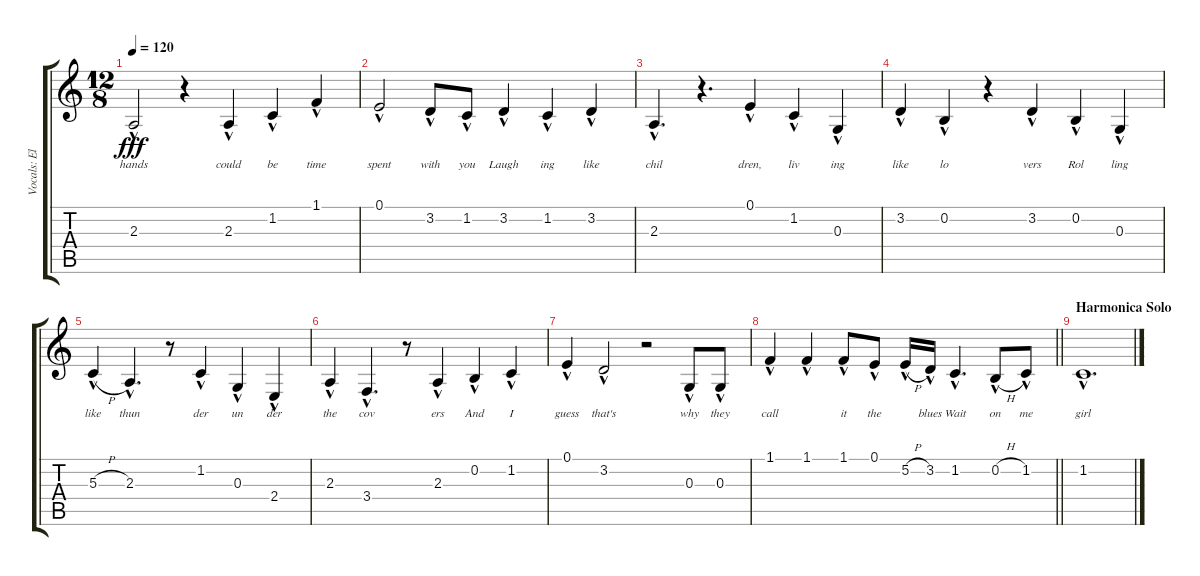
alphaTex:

\track ("Vocals: Elton" "Vocals: El") {instrument lead2sawtooth}
\staff {score tabs}
\tuning (E4 B3 G3 D3 A2 E2) {hide}
\ts (12 8)
\tempo 120
\clef g2
\ks c
2.3{hac}.2{lyrics (0 "hands") lyrics (1 "") lyrics (2 "") lyrics (3 "") lyrics (4 "") dy fff} r.4 2.3{hac}.4{lyrics (0 "could") lyrics (1 "") lyrics (2 "") lyrics (3 "") lyrics (4 "")} 1.2{hac}.4{lyrics (0 "be") lyrics (1 "") lyrics (2 "") lyrics (3 "") lyrics (4 "")} 1.1{hac}.4{lyrics (0 "time") lyrics (1 "") lyrics (2 "") lyrics (3 "") lyrics (4 "")} |
0.1{hac}.2{lyrics (0 "spent") lyrics (1 "") lyrics (2 "") lyrics (3 "") lyrics (4 "")} 3.2{hac}.8{lyrics (0 "with") lyrics (1 "") lyrics (2 "") lyrics (3 "") lyrics (4 "")} 1.2{hac}.8{lyrics (0 "you") lyrics (1 "") lyrics (2 "") lyrics (3 "") lyrics (4 "")} 3.2{hac}.4{lyrics (0 "Laugh") lyrics (1 "") lyrics (2 "") lyrics (3 "") lyrics (4 "")} 1.2{hac}.4{lyrics (0 "ing") lyrics (1 "") lyrics (2 "") lyrics (3 "") lyrics (4 "")} 3.2{hac}.4{lyrics (0 "like") lyrics (1 "") lyrics (2 "") lyrics (3 "") lyrics (4 "")} |
2.3{hac}.4{d lyrics (0 "chil") lyrics (1 "") lyrics (2 "") lyrics (3 "") lyrics (4 "")} r.4{d} 0.1{hac}.4{lyrics (0 "dren,") lyrics (1 "") lyrics (2 "") lyrics (3 "") lyrics (4 "")} 1.2{hac}.4{lyrics (0 "liv") lyrics (1 "") lyrics (2 "") lyrics (3 "") lyrics (4 "")} 0.3{hac}.4{lyrics (0 "ing") lyrics (1 "") lyrics (2 "") lyrics (3 "") lyrics (4 "")} |
3.2{hac}.4{lyrics (0 "like") lyrics (1 "") lyrics (2 "") lyrics (3 "") lyrics (4 "")} 0.2{hac}.4{lyrics (0 "lo") lyrics (1 "") lyrics (2 "") lyrics (3 "") lyrics (4 "")} r.4 3.2{hac}.4{lyrics (0 "vers") lyrics (1 "") lyrics (2 "") lyrics (3 "") lyrics (4 "")} 0.2{hac}.4{lyrics (0 "Rol") lyrics (1 "") lyrics (2 "") lyrics (3 "") lyrics (4 "")} 0.3{hac}.4{lyrics (0 "ling") lyrics (1 "") lyrics (2 "") lyrics (3 "") lyrics (4 "")} |
5.3{h hac}.4{lyrics (0 "like") lyrics (1 "") lyrics (2 "") lyrics (3 "") lyrics (4 "")} 2.3{hac}.4{d lyrics (0 "thun") lyrics (1 "") lyrics (2 "") lyrics (3 "") lyrics (4 "")} r.8 1.2{hac}.4{lyrics (0 "der") lyrics (1 "") lyrics (2 "") lyrics (3 "") lyrics (4 "")} 0.3{hac}.4{lyrics (0 "un") lyrics (1 "") lyrics (2 "") lyrics (3 "") lyrics (4 "")} 2.4{hac}.4{lyrics (0 "der") lyrics (1 "") lyrics (2 "") lyrics (3 "") lyrics (4 "")} |
2.3{hac}.4{lyrics (0 "the") lyrics (1 "") lyrics (2 "") lyrics (3 "") lyrics (4 "")} 3.4{hac}.4{d lyrics (0 "cov") lyrics (1 "") lyrics (2 "") lyrics (3 "") lyrics (4 "")} r.8 2.3{hac}.4{lyrics (0 "ers") lyrics (1 "") lyrics (2 "") lyrics (3 "") lyrics (4 "")} 0.2{hac}.4{lyrics (0 "And") lyrics (1 "") lyrics (2 "") lyrics (3 "") lyrics (4 "")} 1.2{hac}.4{lyrics (0 "I") lyrics (1 "") lyrics (2 "") lyrics (3 "") lyrics (4 "")} |
0.1{hac}.4{lyrics (0 "guess") lyrics (1 "") lyrics (2 "") lyrics (3 "") lyrics (4 "")} 3.2{hac}.2{lyrics (0 "that's") lyrics (1 "") lyrics (2 "") lyrics (3 "") lyrics (4 "")} r.2 0.3{hac}.8{lyrics (0 "why") lyrics (1 "") lyrics (2 "") lyrics (3 "") lyrics (4 "")} 0.3{hac}.8{lyrics (0 "they") lyrics (1 "") lyrics (2 "") lyrics (3 "") lyrics (4 "")} |
\barLineRight lightlight
1.1{hac}.4{lyrics (0 "call") lyrics (1 "") lyrics (2 "") lyrics (3 "") lyrics (4 "")} 1.1{hac}.4{lyrics (0 "") lyrics (1 "") lyrics (2 "") lyrics (3 "") lyrics (4 "")} 1.1{hac}.8{lyrics (0 "it") lyrics (1 "") lyrics (2 "") lyrics (3 "") lyrics (4 "")} 0.1{hac}.8{lyrics (0 "the") lyrics (1 "") lyrics (2 "") lyrics (3 "") lyrics (4 "")} 5.2{h hac}.16{lyrics (0 "") lyrics (1 "") lyrics (2 "") lyrics (3 "") lyrics (4 "")} 3.2{hac}.16{lyrics (0 "blues") lyrics (1 "") lyrics (2 "") lyrics (3 "") lyrics (4 "")} 1.2{hac}.4{d lyrics (0 "Wait") lyrics (1 "") lyrics (2 "") lyrics (3 "") lyrics (4 "")} 0.2{h hac}.8{lyrics (0 "on") lyrics (1 "") lyrics (2 "") lyrics (3 "") lyrics (4 "")} 1.2{hac}.8{lyrics (0 "me") lyrics (1 "") lyrics (2 "") lyrics (3 "") lyrics (4 "")} |
\section ("" "Harmonica Solo")
1.2{hac}.1{d lyrics (0 "girl") lyrics (1 "") lyrics (2 "") lyrics (3 "") lyrics (4 "")}
